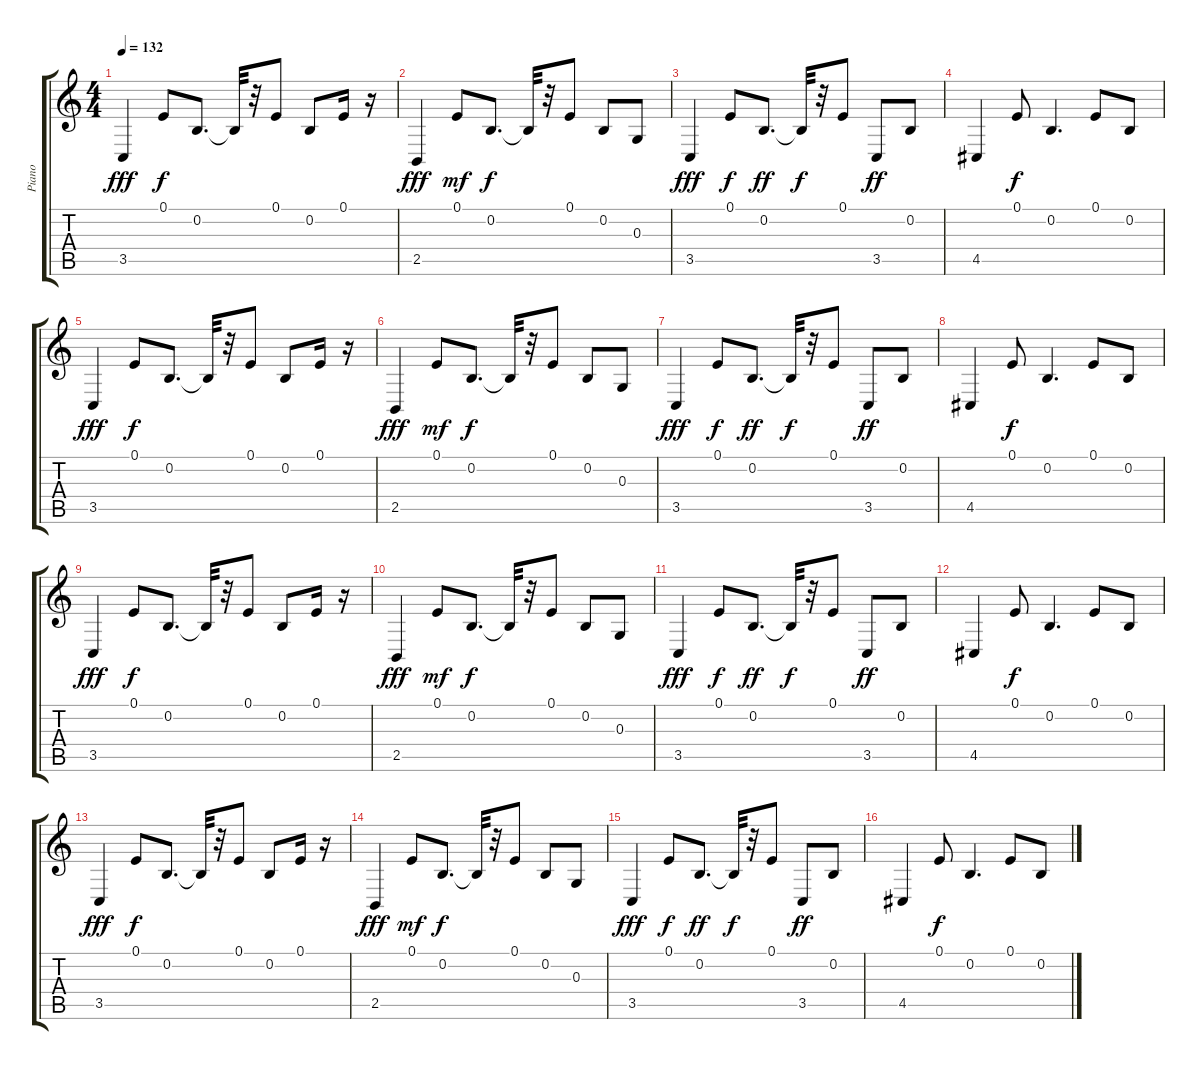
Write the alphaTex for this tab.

\track ("Piano" "Piano") {instrument acousticgrandpiano}
\staff {score tabs}
\tuning (E4 B3 G3 D3 A2 E2) {hide}
\ts (4 4)
\tempo 132
\clef g2
\ks c
3.5.4{dy fff} 0.1.8{dy f} 0.2.8{d} 0.2{t}.32 r.32 0.1.8 0.2.8 0.1.16 r.16 |
2.5.4{dy fff} 0.1.8{dy mf} 0.2.8{d dy f} 0.2{t}.32 r.32 0.1.8 0.2.8 0.3.8 |
3.5.4{dy fff} 0.1.8{dy f} 0.2.8{d dy ff} 0.2{t}.32{dy f} r.32 0.1.8 3.5.8{dy ff} 0.2.8 |
4.5.4 0.1.8{dy f} 0.2.4{d} 0.1.8 0.2.8 |
3.5.4{dy fff} 0.1.8{dy f} 0.2.8{d} 0.2{t}.32 r.32 0.1.8 0.2.8 0.1.16 r.16 |
2.5.4{dy fff} 0.1.8{dy mf} 0.2.8{d dy f} 0.2{t}.32 r.32 0.1.8 0.2.8 0.3.8 |
3.5.4{dy fff} 0.1.8{dy f} 0.2.8{d dy ff} 0.2{t}.32{dy f} r.32 0.1.8 3.5.8{dy ff} 0.2.8 |
4.5.4 0.1.8{dy f} 0.2.4{d} 0.1.8 0.2.8 |
3.5.4{dy fff} 0.1.8{dy f} 0.2.8{d} 0.2{t}.32 r.32 0.1.8 0.2.8 0.1.16 r.16 |
2.5.4{dy fff} 0.1.8{dy mf} 0.2.8{d dy f} 0.2{t}.32 r.32 0.1.8 0.2.8 0.3.8 |
3.5.4{dy fff} 0.1.8{dy f} 0.2.8{d dy ff} 0.2{t}.32{dy f} r.32 0.1.8 3.5.8{dy ff} 0.2.8 |
4.5.4 0.1.8{dy f} 0.2.4{d} 0.1.8 0.2.8 |
3.5.4{dy fff} 0.1.8{dy f} 0.2.8{d} 0.2{t}.32 r.32 0.1.8 0.2.8 0.1.16 r.16 |
2.5.4{dy fff} 0.1.8{dy mf} 0.2.8{d dy f} 0.2{t}.32 r.32 0.1.8 0.2.8 0.3.8 |
3.5.4{dy fff} 0.1.8{dy f} 0.2.8{d dy ff} 0.2{t}.32{dy f} r.32 0.1.8 3.5.8{dy ff} 0.2.8 |
4.5.4 0.1.8{dy f} 0.2.4{d} 0.1.8 0.2.8
